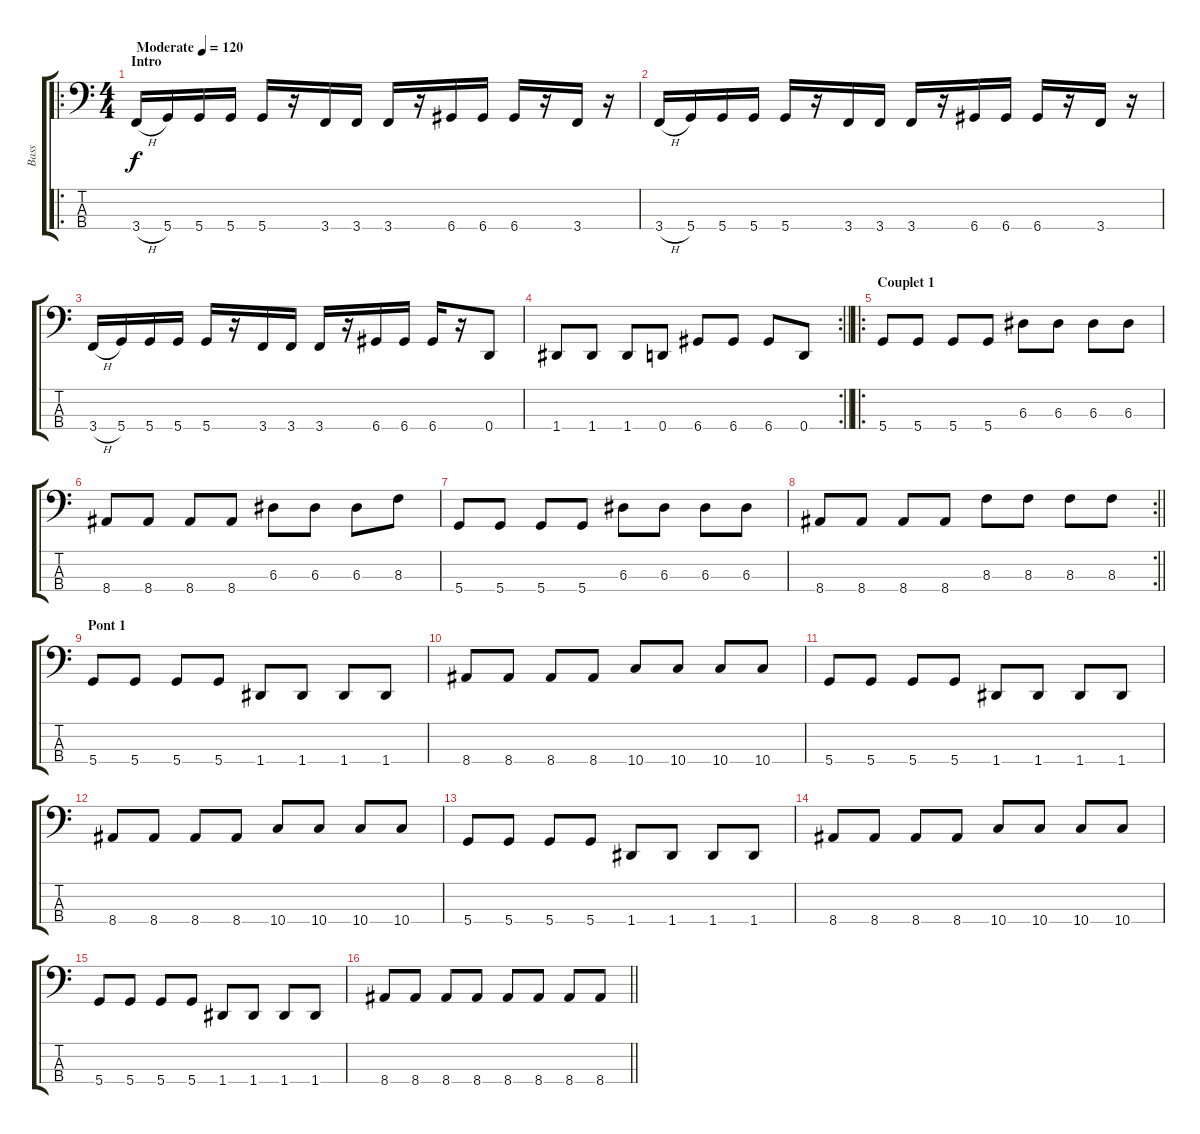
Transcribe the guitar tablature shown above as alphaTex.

\track ("Bass" "Bass") {instrument electricbassfinger}
\staff {score tabs}
\tuning (G2 D2 A1 D1) {hide}
\ro
\ts (4 4)
\section ("" "Intro")
\tempo (120 "Moderate")
\clef f4
\ks c
3.4{h}.16{dy f instrument electricbassfinger} 5.4.16 5.4.16 5.4.16 5.4.16 r.16 3.4.16 3.4.16 3.4.16 r.16 6.4.16 6.4.16 6.4.16 r.16 3.4.16 r.16 |
3.4{h}.16 5.4.16 5.4.16 5.4.16 5.4.16 r.16 3.4.16 3.4.16 3.4.16 r.16 6.4.16 6.4.16 6.4.16 r.16 3.4.16 r.16 |
3.4{h}.16 5.4.16 5.4.16 5.4.16 5.4.16 r.16 3.4.16 3.4.16 3.4.16 r.16 6.4.16 6.4.16 6.4.16 r.16 0.4.8 |
\rc 2
\barLineRight lightlight
1.4.8 1.4.8 1.4.8 0.4.8 6.4.8 6.4.8 6.4.8 0.4.8 |
\ro
\section ("" "Couplet 1")
5.4.8 5.4.8 5.4.8 5.4.8 6.3.8 6.3.8 6.3.8 6.3.8 |
8.4.8 8.4.8 8.4.8 8.4.8 6.3.8 6.3.8 6.3.8 8.3.8 |
5.4.8 5.4.8 5.4.8 5.4.8 6.3.8 6.3.8 6.3.8 6.3.8 |
\rc 2
\barLineRight lightlight
8.4.8 8.4.8 8.4.8 8.4.8 8.3.8 8.3.8 8.3.8 8.3.8 |
\section ("" "Pont 1")
5.4.8 5.4.8 5.4.8 5.4.8 1.4.8 1.4.8 1.4.8 1.4.8 |
8.4.8 8.4.8 8.4.8 8.4.8 10.4.8 10.4.8 10.4.8 10.4.8 |
5.4.8 5.4.8 5.4.8 5.4.8 1.4.8 1.4.8 1.4.8 1.4.8 |
8.4.8 8.4.8 8.4.8 8.4.8 10.4.8 10.4.8 10.4.8 10.4.8 |
5.4.8 5.4.8 5.4.8 5.4.8 1.4.8 1.4.8 1.4.8 1.4.8 |
8.4.8 8.4.8 8.4.8 8.4.8 10.4.8 10.4.8 10.4.8 10.4.8 |
5.4.8 5.4.8 5.4.8 5.4.8 1.4.8 1.4.8 1.4.8 1.4.8 |
\barLineRight lightlight
8.4.8 8.4.8 8.4.8 8.4.8 8.4.8 8.4.8 8.4.8 8.4.8
